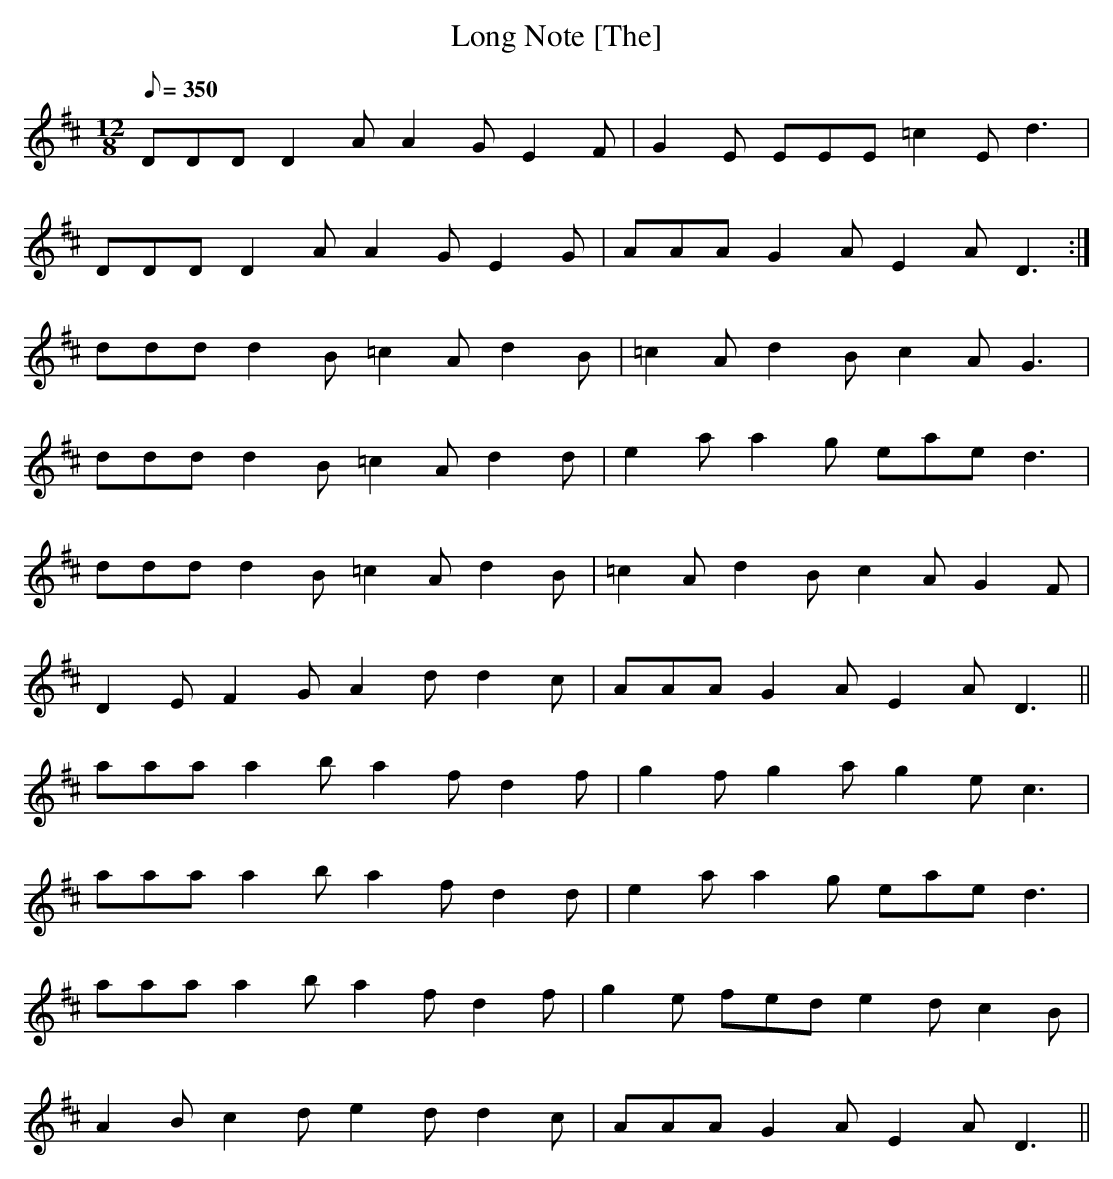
X:1
T: Long Note [The]
M: 12/8
L: 1/8
Q: 350
K: D
DDD D2 A A2 G E2 F|G2 E EEE =c2 E d3|
DDD D2 A A2 G E2G|AAA G2 A E2 A D3 :|
ddd d2 B =c2 Ad2 B|=c2 A d2 B c2 A G3|
ddd d2 B =c2 A d2 d|e2 a a2 g eae d3|
ddd d2 B =c2 Ad2 B|=c2 A d2 B c2 A G2F|
D2 E F2 G A2 d d2 c|AAA G2 A E2 A D3 ||
aaa a2 b a2 f d2 f|g2 f g2 a g2 e c3|
aaa a2 b a2 f d2 d|e2 a a2 g eae d3|
aaa a2 b a2 f d2 f|g2 e fed e2 d c2 B|
A2 B c2 d e2 d d2 c|AAA G2 A E2 A D3 ||
